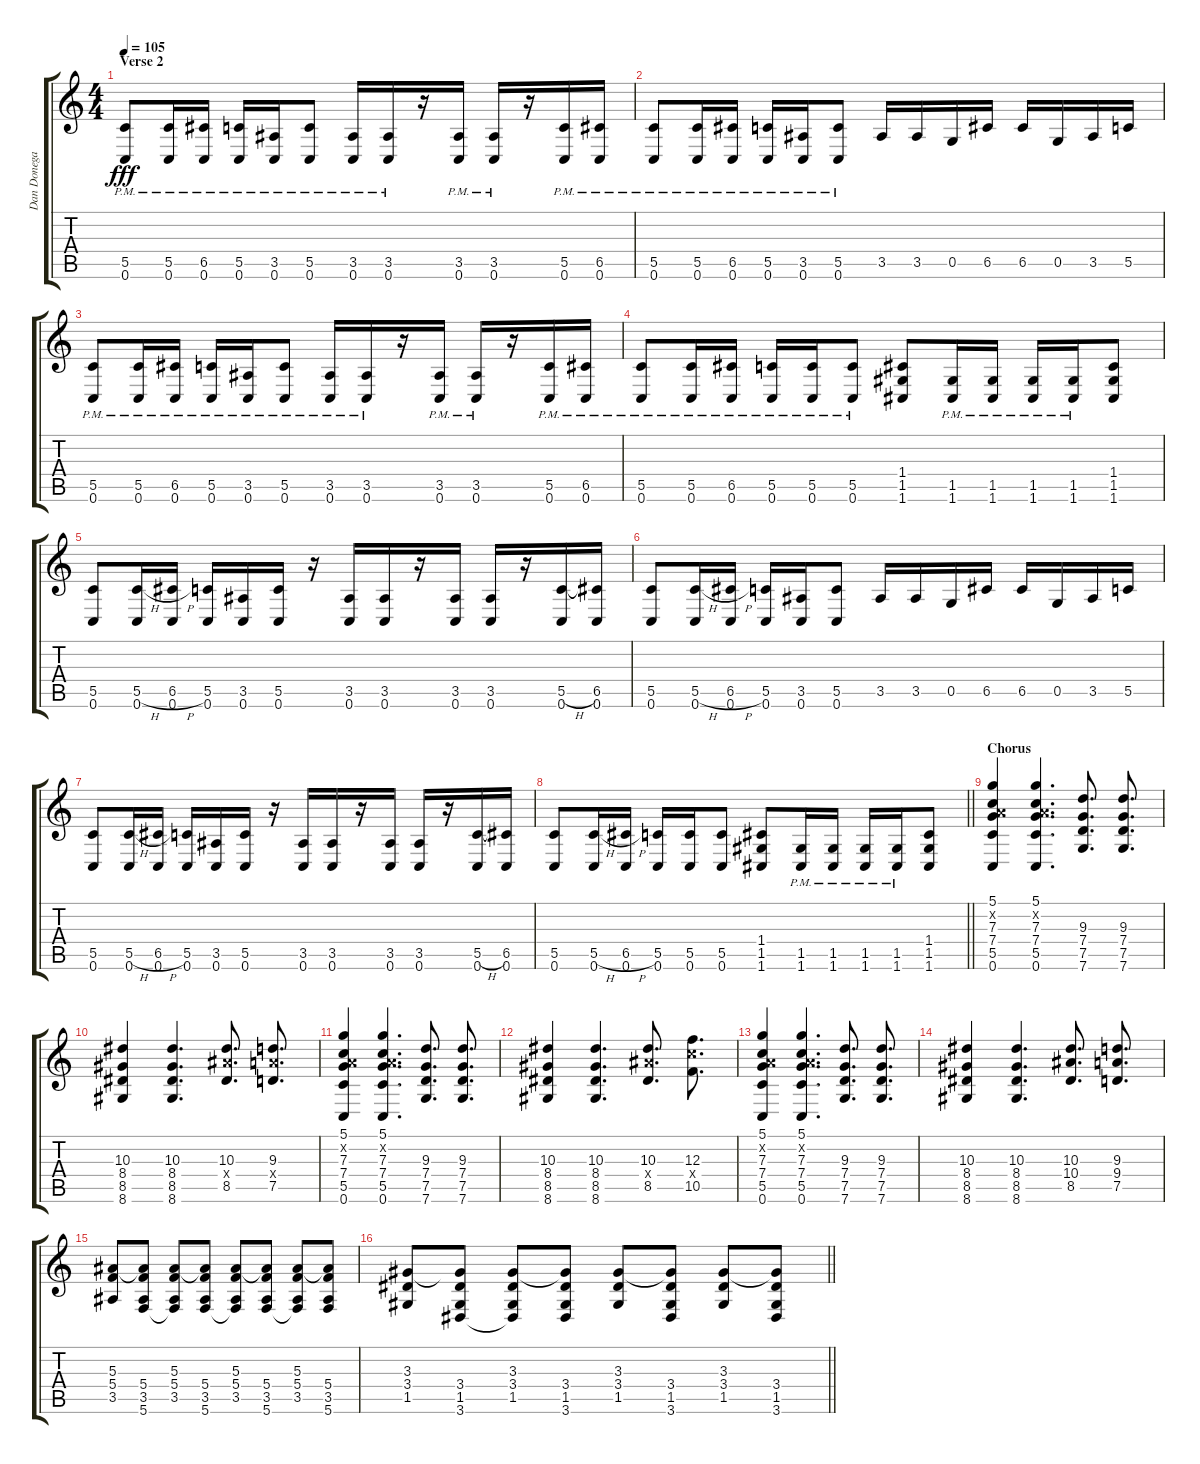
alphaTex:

\track ("Dan Donegan (Guitar 2)" "Dan Donega") {instrument distortionguitar}
\staff {score tabs}
\tuning (D4 A3 F3 C3 G2 C2) {hide}
\ts (4 4)
\section ("" "Verse 2")
\tempo 105
\clef g2
\ks c
(5.5{pm} 0.6{pm}).8{dy fff} (5.5{pm} 0.6{pm}).16 (6.5{pm} 0.6{pm}).16 (5.5{pm} 0.6{pm}).16 (3.5{pm} 0.6{pm}).16 (5.5{pm} 0.6{pm}).8 (3.5{pm} 0.6{pm}).16 (3.5{pm} 0.6{pm}).16 r.16 (3.5{pm} 0.6{pm}).16 (3.5{pm} 0.6{pm}).16 r.16 (5.5{pm} 0.6{pm}).16 (6.5{pm} 0.6{pm}).16 |
(5.5{pm} 0.6{pm}).8 (5.5{pm} 0.6{pm}).16 (6.5{pm} 0.6{pm}).16 (5.5{pm} 0.6{pm}).16 (3.5{pm} 0.6{pm}).16 (5.5{pm} 0.6{pm}).8 3.5.16 3.5.16 0.5.16 6.5.16 6.5.16 0.5.16 3.5.16 5.5.16 |
(5.5{pm} 0.6{pm}).8 (5.5{pm} 0.6{pm}).16 (6.5{pm} 0.6{pm}).16 (5.5{pm} 0.6{pm}).16 (3.5{pm} 0.6{pm}).16 (5.5{pm} 0.6{pm}).8 (3.5{pm} 0.6{pm}).16 (3.5{pm} 0.6{pm}).16 r.16 (3.5{pm} 0.6{pm}).16 (3.5{pm} 0.6{pm}).16 r.16 (5.5{pm} 0.6{pm}).16 (6.5{pm} 0.6{pm}).16 |
(5.5{pm} 0.6{pm}).8 (5.5{pm} 0.6{pm}).16 (6.5{pm} 0.6{pm}).16 (5.5{pm} 0.6{pm}).16 (5.5{pm} 0.6{pm}).16 (5.5{pm} 0.6{pm}).8 (1.4 1.5 1.6).8 (1.5{pm} 1.6{pm}).16 (1.5{pm} 1.6{pm}).16 (1.5{pm} 1.6{pm}).16 (1.5{pm} 1.6{pm}).16 (1.4 1.5 1.6).8 |
(5.5 0.6).8 (5.5{h} 0.6).16 (6.5{h} 0.6).16 (5.5 0.6).16 (3.5 0.6).16 (5.5 0.6).16 r.16 (3.5 0.6).16 (3.5 0.6).16 r.16 (3.5 0.6).16 (3.5 0.6).16 r.16 (5.5{h} 0.6).16 (6.5 0.6).16 |
(5.5 0.6).8 (5.5{h} 0.6).16 (6.5{h} 0.6).16 (5.5 0.6).16 (3.5 0.6).16 (5.5 0.6).8 3.5.16 3.5.16 0.5.16 6.5.16 6.5.16 0.5.16 3.5.16 5.5.16 |
(5.5 0.6).8 (5.5{h} 0.6).16 (6.5{h} 0.6).16 (5.5 0.6).16 (3.5 0.6).16 (5.5 0.6).16 r.16 (3.5 0.6).16 (3.5 0.6).16 r.16 (3.5 0.6).16 (3.5 0.6).16 r.16 (5.5{h} 0.6).16 (6.5 0.6).16 |
\barLineRight lightlight
(5.5 0.6).8 (5.5{h} 0.6).16 (6.5{h} 0.6).16 (5.5 0.6).16 (5.5 0.6).16 (5.5 0.6).8 (1.4 1.5 1.6).8 (1.5{pm} 1.6{pm}).16 (1.5{pm} 1.6{pm}).16 (1.5{pm} 1.6{pm}).16 (1.5{pm} 1.6{pm}).16 (1.4 1.5 1.6).8 |
\section ("" "Chorus")
(5.1 0.2{x} 7.3 7.4 5.5 0.6).4 (5.1 0.2{x} 7.3 7.4 5.5 0.6).4{d} (9.3 7.4 7.5 7.6).8{d} (9.3 7.4 7.5 7.6).8{d} |
(10.3 8.4 8.5 8.6).4 (10.3 8.4 8.5 8.6).4{d} (10.3 10.4{x} 8.5).8{d} (9.3 9.4{x} 7.5).8{d} |
(5.1 0.2{x} 7.3 7.4 5.5 0.6).4 (5.1 0.2{x} 7.3 7.4 5.5 0.6).4{d} (9.3 7.4 7.5 7.6).8{d} (9.3 7.4 7.5 7.6).8{d} |
(10.3 8.4 8.5 8.6).4 (10.3 8.4 8.5 8.6).4{d} (10.3 10.4{x} 8.5).8{d} (12.3 12.4{x} 10.5).8{d} |
(5.1 0.2{x} 7.3 7.4 5.5 0.6).4 (5.1 0.2{x} 7.3 7.4 5.5 0.6).4{d} (9.3 7.4 7.5 7.6).8{d} (9.3 7.4 7.5 7.6).8{d} |
(10.3 8.4 8.5 8.6).4 (10.3 8.4 8.5 8.6).4{d} (10.3 10.4 8.5).8{d} (9.3 9.4 7.5).8{d} |
(5.3 5.4 3.5).8 (5.3{t} 5.4 3.5 5.6).8 (5.3 5.4 3.5 5.6{t}).8 (5.3{t} 5.4 3.5 5.6).8 (5.3 5.4 3.5 5.6{t}).8 (5.3{t} 5.4 3.5 5.6).8 (5.3 5.4 3.5 5.6{t}).8 (5.3{t} 5.4 3.5 5.6).8 |
\barLineRight lightlight
(3.3 3.4 1.5).8 (3.3{t} 3.4 1.5 3.6).8 (3.3 3.4 1.5 3.6{t}).8 (3.3{t} 3.4 1.5 3.6).8 (3.3 3.4 1.5).8 (3.3{t} 3.4 1.5 3.6).8 (3.3 3.4 1.5).8 (3.3{t} 3.4 1.5 3.6).8
